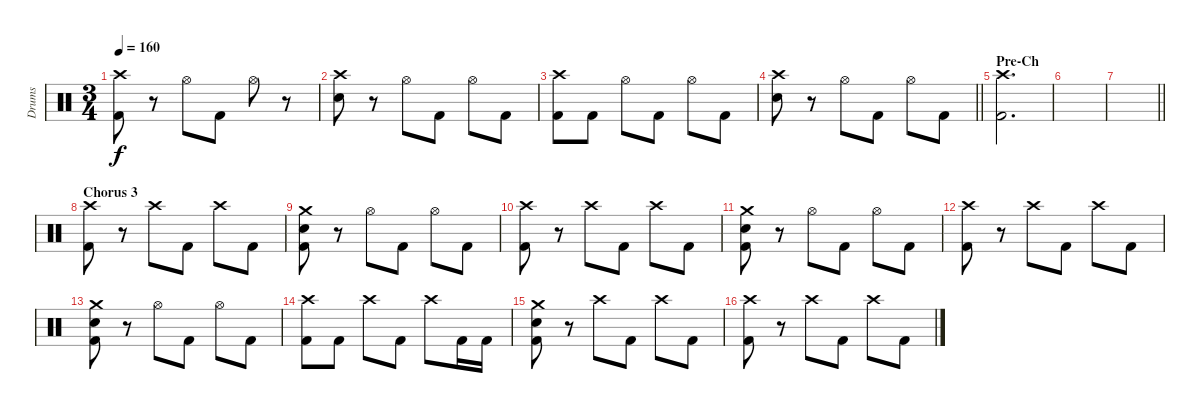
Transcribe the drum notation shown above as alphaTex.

\track ("Drums" "Drums") {instrument percussion}
\staff {score}
\articulation defaults
\ts (3 4)
\tempo 160
\clef neutral
\ks c
("Crash high (hit)" "Kick (hit) 2").8{dy f} r.8 "Hi-Hat (open)".8 "Kick (hit) 2".8 "Hi-Hat (open)".8 r.8 |
("Crash high (hit)" "Electric Snare (hit)").8 r.8 "Hi-Hat (open)".8 "Kick (hit) 2".8 "Hi-Hat (open)".8 "Kick (hit) 2".8 |
("Crash high (hit)" "Kick (hit) 2").8 "Kick (hit) 2".8 "Hi-Hat (open)".8 "Kick (hit) 2".8 "Hi-Hat (open)".8 "Kick (hit) 2".8 |
\barLineRight lightlight
("Crash high (hit)" "Electric Snare (hit)").8 r.8 "Hi-Hat (open)".8 "Kick (hit) 2".8 "Hi-Hat (open)".8 "Kick (hit) 2".8 |
\section ("" "Pre-Ch")
("Crash high (hit)" "Kick (hit) 2").2{d} |
|
\barLineRight lightlight
|
\section ("" "Chorus 3")
("Crash high (hit)" "Kick (hit) 2").8 r.8 "Crash high (hit)".8 "Kick (hit) 2".8 "Crash high (hit)".8 "Kick (hit) 2".8 |
("Crash medium (hit)" "Electric Snare (hit)" "Kick (hit) 2").8 r.8 "Hi-Hat (open)".8 "Kick (hit) 2".8 "Hi-Hat (open)".8 "Kick (hit) 2".8 |
("Crash high (hit)" "Kick (hit) 2").8 r.8 "Crash high (hit)".8 "Kick (hit) 2".8 "Crash high (hit)".8 "Kick (hit) 2".8 |
("Crash medium (hit)" "Electric Snare (hit)" "Kick (hit) 2").8 r.8 "Hi-Hat (open)".8 "Kick (hit) 2".8 "Hi-Hat (open)".8 "Kick (hit) 2".8 |
("Crash high (hit)" "Kick (hit) 2").8 r.8 "Crash high (hit)".8 "Kick (hit) 2".8 "Crash high (hit)".8 "Kick (hit) 2".8 |
("Crash medium (hit)" "Electric Snare (hit)" "Kick (hit) 2").8 r.8 "Hi-Hat (open)".8 "Kick (hit) 2".8 "Hi-Hat (open)".8 "Kick (hit) 2".8 |
("Crash high (hit)" "Kick (hit) 2").8 "Kick (hit) 2".8 "Crash high (hit)".8 "Kick (hit) 2".8 "Crash high (hit)".8 "Kick (hit) 2".16 "Kick (hit) 2".16 |
("Crash medium (hit)" "Electric Snare (hit)" "Kick (hit) 2").8 r.8 "Crash high (hit)".8 "Kick (hit) 2".8 "Crash high (hit)".8 "Kick (hit) 2".8 |
("Crash high (hit)" "Kick (hit) 2").8 r.8 "Crash high (hit)".8 "Kick (hit) 2".8 "Crash high (hit)".8 "Kick (hit) 2".8
